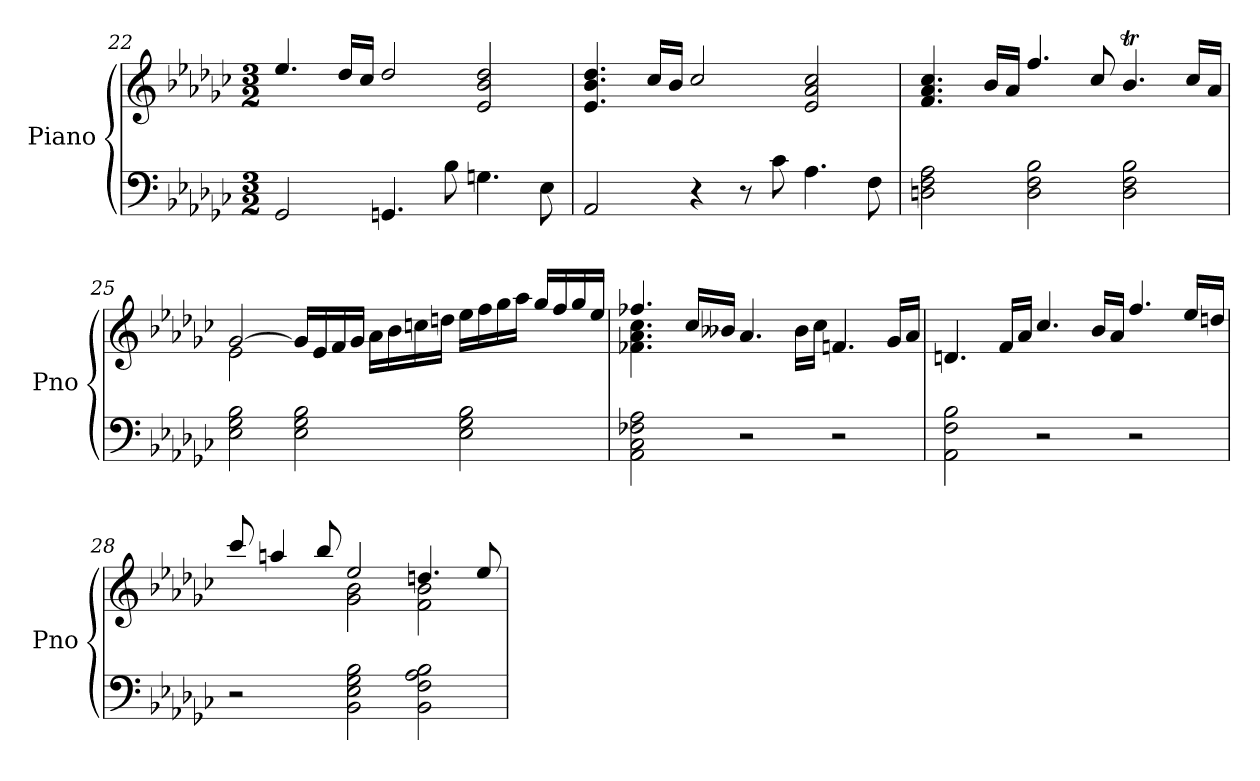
**kern	**kern
*part1	*part1
*staff2	*staff1
*I"Piano	*
*I'Pno	*
!!LO:LB:g=z
*clefF4	*clefG2
*k[b-e-a-d-g-c-]	*k[b-e-a-d-g-c-]
*G-:	*G-:
*M3/2	*M3/2
=22	=22
*	*^
!	!	!LO:N:vis=1
2GG-	4.ee-/	1.ryy
.	16dd-/LL	.
.	16cc-/JJ	.
4.GGn	2dd-/	.
8B-	.	.
4.Gn	2e-/ 2b-/ 2dd-/	.
8E-	.	.
=23	=23	=23
!	!	!LO:N:vis=1
2AA-	4.e-/ 4.b-/ 4.dd-/	1.ryy
.	16cc-/LL	.
.	16b-/JJ	.
4r	2cc-/	.
8r	.	.
8c-	.	.
4.A-	2e-/ 2a-/ 2cc-/	.
8F	.	.
=24	=24	=24
!	!	!LO:N:vis=1
2Dn 2F 2A-	4.f/ 4.a-/ 4.cc-/	1.ryy
.	16b-/LL	.
.	16a-/JJ	.
2D 2F 2B-	4.ff/	.
.	8cc-/	.
2D 2F 2B-	4.b-t/	.
.	16cc-/LL	.
.	16a-/JJ	.
!!LO:LB:g=z	!!
=25	=25	=25
2E- 2G- 2B-	[2g-/	2e-\
2E- 2G- 2B-	16g-LL]	2ryy
.	16e-	.
.	16f	.
.	16g-JJ	.
.	16a-LL	.
.	16b-	.
.	16ccn	.
.	16ddnJJ	.
2E- 2G- 2B-	16ee-LL	2ryy
.	16ff	.
.	16gg-	.
.	16aa-JJ	.
.	16gg-/LL	.
.	16ff/	.
.	16gg-/	.
.	16ee-/JJ	.
=26	=26	=26
2AA- 2C- 2F-X 2A-	4.ff-X/	4.f-X\ 4.a-\ 4.cc-\
.	16cc-/LL	8ryy
.	16b--X/JJ	.
2r	4.a-/	2ryy
.	16b--LL	.
.	16cc-JJ	.
2r	4.f/	2ryy
.	16g-LL	.
.	16a-JJ	.
=27	=27	=27
!	!	!LO:N:vis=1
2AA- 2F 2B-	4.dn/	1.ryy
.	16fLL	.
.	16a-JJ	.
2r	4.cc-/	.
.	16b-LL	.
.	16a-JJ	.
2r	4.ff/	.
.	16ee-/LL	.
.	16ddn/JJ	.
!!LO:LB:g=z	!!
=28	=28	=28
2r	8ccc-/	2ryy
.	4aan/	.
.	8bb-/	.
2BB- 2E- 2G- 2B-	2ee-/	2g-\ 2b-\
2BB- 2F 2A- 2B-	4.ddn/	2f\ 2b-\
.	8ee-/	.
*	*v	*v
=	=
*-	*-
